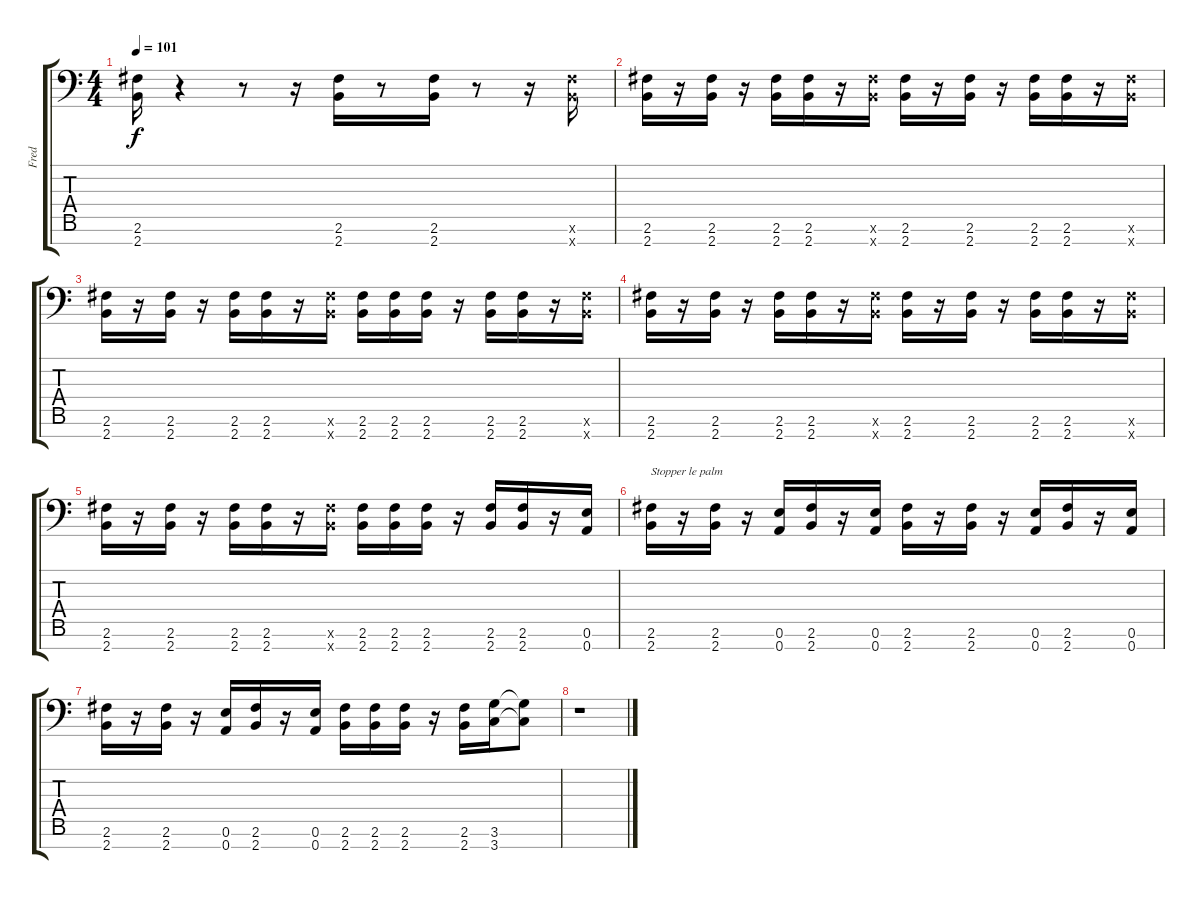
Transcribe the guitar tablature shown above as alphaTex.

\track ("Fred" "Fred") {instrument overdrivenguitar}
\staff {score tabs}
\tuning (E4 B3 G3 D3 A2 E2 A1) {hide}
\ts (4 4)
\tempo 101
\clef f4
\ks c
(2.6 2.7).16{dy f} r.4 r.8 r.16 (2.6 2.7).16 r.8 (2.6 2.7).16 r.8 r.16 (2.6{x} 2.7{x}).16 |
(2.6 2.7).16 r.16 (2.6 2.7).16 r.16 (2.6 2.7).16 (2.6 2.7).16 r.16 (2.6{x} 2.7{x}).16 (2.6 2.7).16 r.16 (2.6 2.7).16 r.16 (2.6 2.7).16 (2.6 2.7).16 r.16 (2.6{x} 2.7{x}).16 |
(2.6 2.7).16 r.16 (2.6 2.7).16 r.16 (2.6 2.7).16 (2.6 2.7).16 r.16 (2.6{x} 2.7{x}).16 (2.6 2.7).16 (2.6 2.7).16 (2.6 2.7).16 r.16 (2.6 2.7).16 (2.6 2.7).16 r.16 (2.6{x} 2.7{x}).16 |
(2.6 2.7).16 r.16 (2.6 2.7).16 r.16 (2.6 2.7).16 (2.6 2.7).16 r.16 (2.6{x} 2.7{x}).16 (2.6 2.7).16 r.16 (2.6 2.7).16 r.16 (2.6 2.7).16 (2.6 2.7).16 r.16 (2.6{x} 2.7{x}).16 |
(2.6 2.7).16 r.16 (2.6 2.7).16 r.16 (2.6 2.7).16 (2.6 2.7).16 r.16 (2.6{x} 2.7{x}).16 (2.6 2.7).16 (2.6 2.7).16 (2.6 2.7).16 r.16 (2.6 2.7).16 (2.6 2.7).16 r.16 (0.6 0.7).16 |
(2.6 2.7).16{txt "Stopper le palm"} r.16 (2.6 2.7).16 r.16 (0.6 0.7).16 (2.6 2.7).16 r.16 (0.6 0.7).16 (2.6 2.7).16 r.16 (2.6 2.7).16 r.16 (0.6 0.7).16 (2.6 2.7).16 r.16 (0.6 0.7).16 |
(2.6 2.7).16 r.16 (2.6 2.7).16 r.16 (0.6 0.7).16 (2.6 2.7).16 r.16 (0.6 0.7).16 (2.6 2.7).16 (2.6 2.7).16 (2.6 2.7).16 r.16 (2.6 2.7).16 (3.6 3.7).16 (3.6{t} 3.7{t}).8 |
r.1
